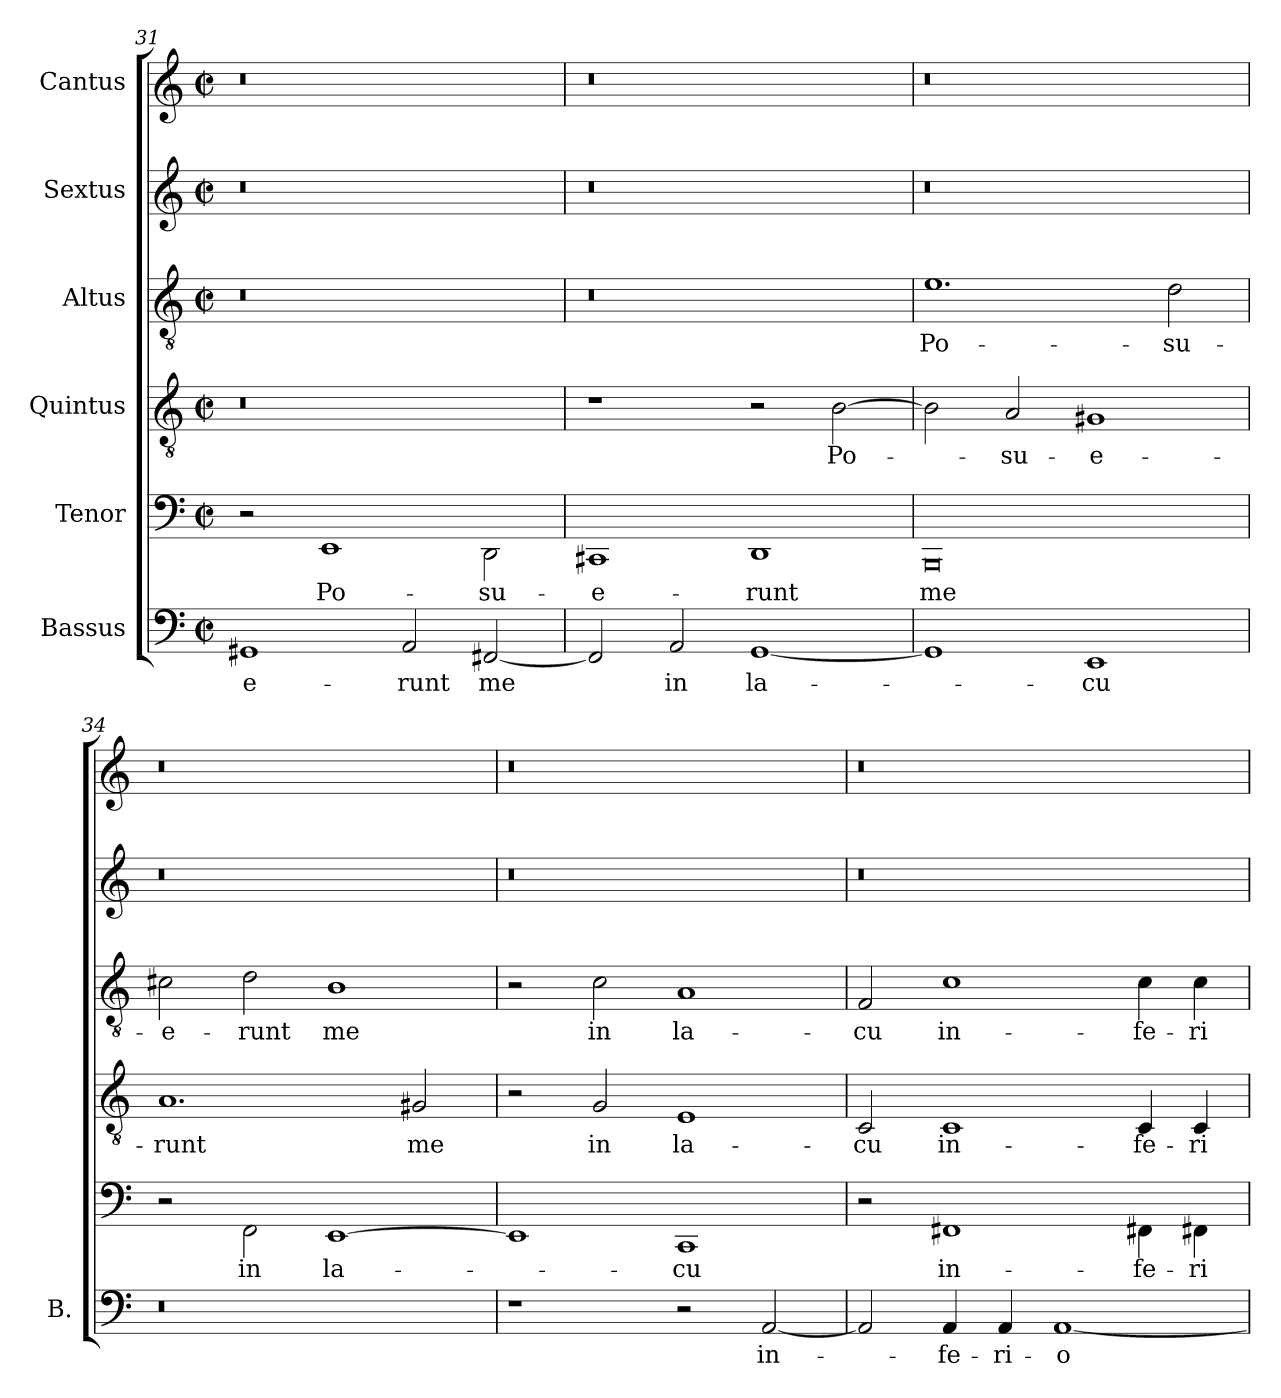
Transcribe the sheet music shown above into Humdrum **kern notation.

**kern	**text	**kern	**text	**kern	**text	**kern	**text	**kern	**kern
*part6	*part6	*part5	*part5	*part4	*part4	*part3	*part3	*part2	*part1
*staff6	*staff6	*staff5	*staff5	*staff4	*staff4	*staff3	*staff3	*staff2	*staff1
*I"Bassus	*	*I"Tenor	*	*I"Quintus	*	*I"Altus	*	*I"Sextus	*I"Cantus
*I'B.	*	*	*	*	*	*	*	*	*
*clefF4	*	*clefF4	*	*clefGv2	*	*clefGv2	*	*clefG2	*clefG2
*k[]	*	*k[]	*	*k[]	*	*k[]	*	*k[]	*k[]
*C:	*	*C:	*	*C:	*	*C:	*	*C:	*C:
*M2/2	*	*M2/2	*	*M2/2	*	*M2/2	*	*M2/2	*M2/2
*met(c|)	*	*met(c|)	*	*met(c|)	*	*met(c|)	*	*met(c|)	*met(c|)
=31	=31	=31	=31	=31	=31	=31	=31	=31	=31
!	!	!	!	!LO:N:vis=0	!	!LO:N:vis=0	!	!LO:N:vis=0	!LO:N:vis=0
1GG#X/	-e-	2r	.	1r	.	1r	.	1r	1r
.	.	1EE\	Po-	.	.	.	.	.	.
2AA/	-runt	.	.	1ryy	.	1ryy	.	1ryy	1ryy
[2FF#X/	me	2DD\	-su-	.	.	.	.	.	.
=32	=32	=32	=32	=32	=32	=32	=32	=32	=32
!	!	!	!	!	!	!LO:N:vis=0	!	!LO:N:vis=0	!LO:N:vis=0
2FF#/]	.	1CC#X/	-e-	1r	.	1r	.	1r	1r
2AA/	in	.	.	.	.	.	.	.	.
[1GG/	la-	1DD\	-runt	2r	.	1ryy	.	1ryy	1ryy
.	.	.	.	[2B\	Po-	.	.	.	.
=33	=33	=33	=33	=33	=33	=33	=33	=33	=33
!	!	!	!	!	!	!	!	!LO:N:vis=0	!LO:N:vis=0
1GG/]	.	0BBB/	me	2B\]	.	1.e\	Po-	1r	1r
.	.	.	.	2A/	-su-	.	.	.	.
1EE/	-cu	.	.	1G#X/	-e-	.	.	1ryy	1ryy
.	.	.	.	.	.	2d\	-su-	.	.
=34	=34	=34	=34	=34	=34	=34	=34	=34	=34
!LO:N:vis=0	!	!	!	!	!	!	!	!LO:N:vis=0	!LO:N:vis=0
1r	.	2r	.	1.A/	-runt	2c#X\	-e-	1r	1r
.	.	2FF\	in	.	.	2d\	-runt	.	.
1ryy	.	[1EE\	la-	.	.	1B\	me	1ryy	1ryy
.	.	.	.	2G#X/	me	.	.	.	.
=35	=35	=35	=35	=35	=35	=35	=35	=35	=35
!	!	!	!	!	!	!	!	!LO:N:vis=0	!LO:N:vis=0
1r	.	1EE\]	.	2r	.	2r	.	1r	1r
.	.	.	.	2G/	in	2c\	in	.	.
2r	.	1CC/	-cu	1E/	la-	1A/	la-	1ryy	1ryy
[2AA/	in-	.	.	.	.	.	.	.	.
=36	=36	=36	=36	=36	=36	=36	=36	=36	=36
!	!	!	!	!	!	!	!	!LO:N:vis=0	!LO:N:vis=0
2AA/]	.	2r	.	2C/	-cu	2F/	-cu	1r	1r
4AA/	-fe-	1FF#X\	in-	1C/	in-	1c\	in-	.	.
4AA/	-ri-	.	.	.	.	.	.	.	.
[1AA/	-o-	.	.	.	.	.	.	1ryy	1ryy
.	.	4FF#X\	-fe-	4C/	-fe-	4c\	-fe-	.	.
.	.	4FF#X\	-ri-	4C/	-ri-	4c\	-ri-	.	.
=	=	=	=	=	=	=	=	=	=
*-	*-	*-	*-	*-	*-	*-	*-	*-	*-
